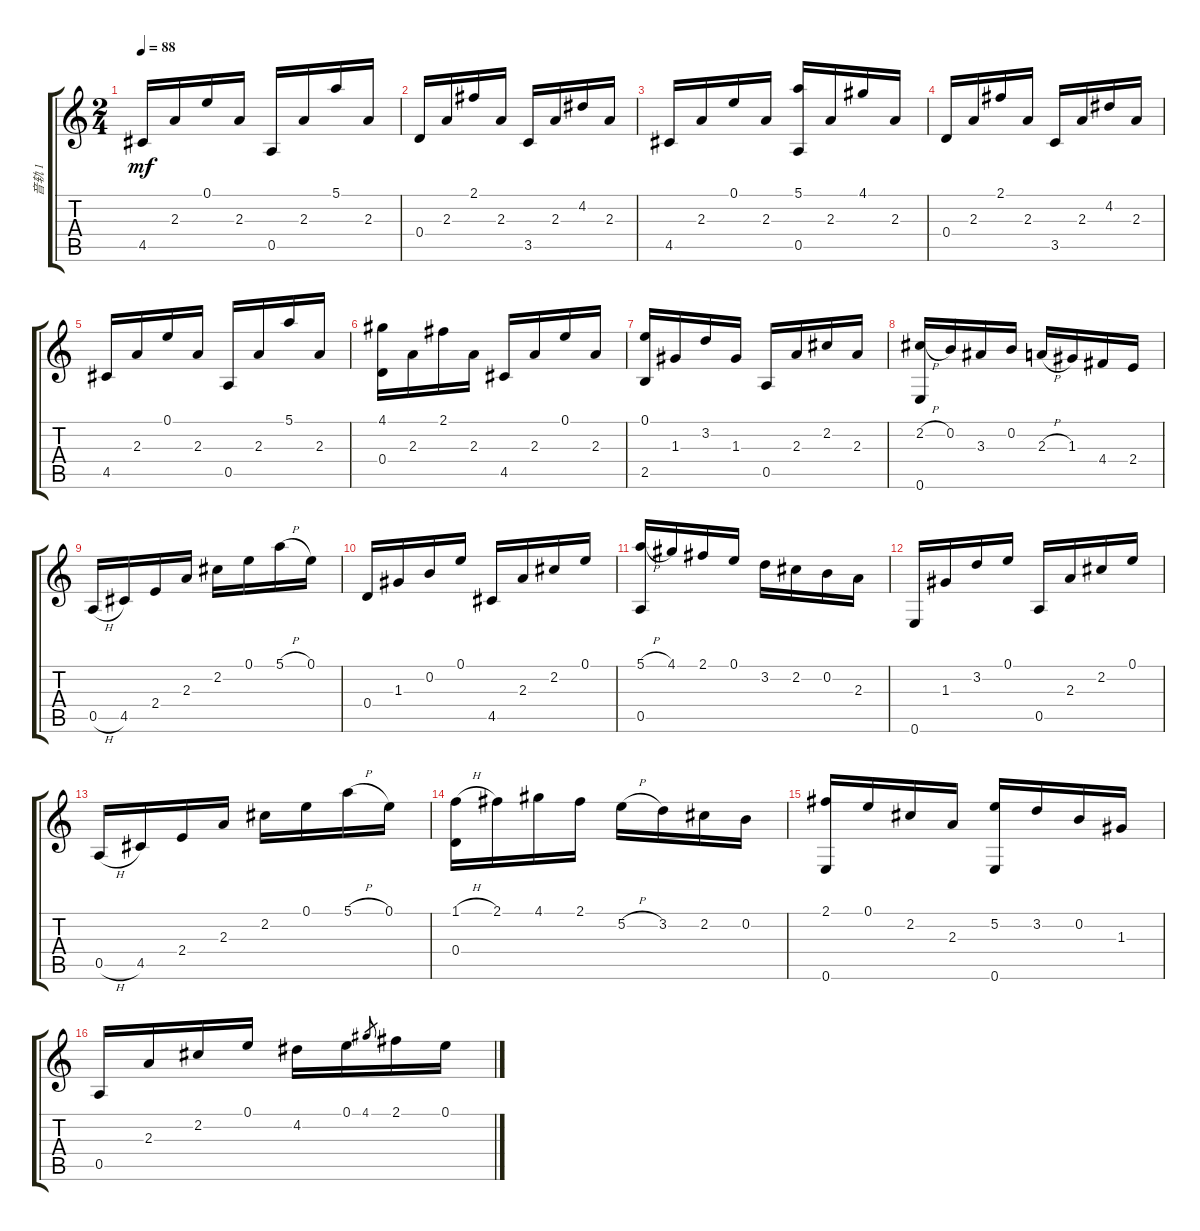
\track ("音轨 1" "音轨 1") {instrument acousticguitarnylon}
\staff {score tabs}
\tuning (E4 B3 G3 D3 A2 E2) {hide}
\ts (2 4)
\tempo 88
\clef g2
\ks c
4.5.16{dy mf} 2.3.16 0.1.16 2.3.16 0.5.16 2.3.16 5.1.16 2.3.16 |
0.4.16 2.3.16 2.1.16 2.3.16 3.5.16 2.3.16 4.2.16 2.3.16 |
4.5.16 2.3.16 0.1.16 2.3.16 (5.1 0.5).16 2.3.16 4.1.16 2.3.16 |
0.4.16 2.3.16 2.1.16 2.3.16 3.5.16 2.3.16 4.2.16 2.3.16 |
4.5.16 2.3.16 0.1.16 2.3.16 0.5.16 2.3.16 5.1.16 2.3.16 |
(4.1 0.4).16 2.3.16 2.1.16 2.3.16 4.5.16 2.3.16 0.1.16 2.3.16 |
(0.1 2.5).16 1.3.16 3.2.16 1.3.16 0.5.16 2.3.16 2.2.16 2.3.16 |
(2.2{h} 0.6).16 0.2.16 3.3.16 0.2.16 2.3{h}.16 1.3.16 4.4.16 2.4.16 |
0.5{h}.16 4.5.16 2.4.16 2.3.16 2.2.16 0.1.16 5.1{h}.16 0.1.16 |
0.4.16 1.3.16 0.2.16 0.1.16 4.5.16 2.3.16 2.2.16 0.1.16 |
(5.1{h} 0.5).16 4.1.16 2.1.16 0.1.16 3.2.16 2.2.16 0.2.16 2.3.16 |
0.6.16 1.3.16 3.2.16 0.1.16 0.5.16 2.3.16 2.2.16 0.1.16 |
0.5{h}.16 4.5.16 2.4.16 2.3.16 2.2.16 0.1.16 5.1{h}.16 0.1.16 |
(1.1{h} 0.4).16 2.1.16 4.1.16 2.1.16 5.2{h}.16 3.2.16 2.2.16 0.2.16 |
(2.1 0.6).16 0.1.16 2.2.16 2.3.16 (5.2 0.6).16 3.2.16 0.2.16 1.3.16 |
0.5.16 2.3.16 2.2.16 0.1.16 4.2.16 0.1.16 4.1.8{gr} 2.1.16 0.1.16
